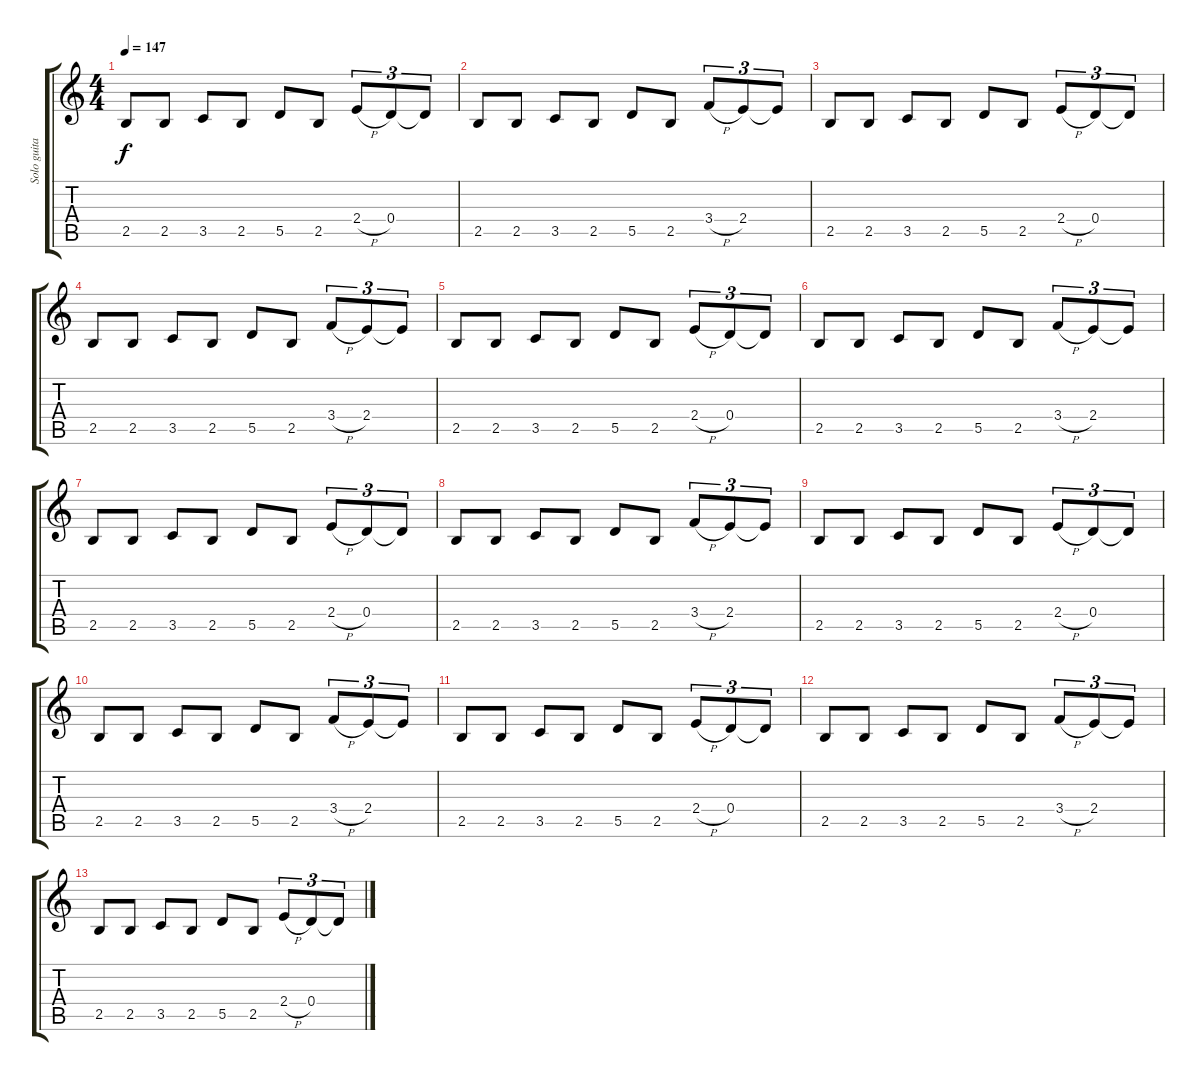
\track ("Solo guitar" "Solo guita") {instrument distortionguitar}
\staff {score tabs}
\tuning (E4 B3 G3 D3 A2 E2) {hide}
\ts (4 4)
\tempo 147
\clef g2
\ks c
2.5.8{dy f} 2.5.8 3.5.8 2.5.8 5.5.8 2.5.8 2.4{h}.8{tu (3 2)} 0.4.8{tu (3 2)} 0.4{t}.8{tu (3 2)} |
2.5.8 2.5.8 3.5.8 2.5.8 5.5.8 2.5.8 3.4{h}.8{tu (3 2)} 2.4.8{tu (3 2)} 2.4{t}.8{tu (3 2)} |
2.5.8 2.5.8 3.5.8 2.5.8 5.5.8 2.5.8 2.4{h}.8{tu (3 2)} 0.4.8{tu (3 2)} 0.4{t}.8{tu (3 2)} |
2.5.8 2.5.8 3.5.8 2.5.8 5.5.8 2.5.8 3.4{h}.8{tu (3 2)} 2.4.8{tu (3 2)} 2.4{t}.8{tu (3 2)} |
2.5.8 2.5.8 3.5.8 2.5.8 5.5.8 2.5.8 2.4{h}.8{tu (3 2)} 0.4.8{tu (3 2)} 0.4{t}.8{tu (3 2)} |
2.5.8 2.5.8 3.5.8 2.5.8 5.5.8 2.5.8 3.4{h}.8{tu (3 2)} 2.4.8{tu (3 2)} 2.4{t}.8{tu (3 2)} |
2.5.8 2.5.8 3.5.8 2.5.8 5.5.8 2.5.8 2.4{h}.8{tu (3 2)} 0.4.8{tu (3 2)} 0.4{t}.8{tu (3 2)} |
2.5.8 2.5.8 3.5.8 2.5.8 5.5.8 2.5.8 3.4{h}.8{tu (3 2)} 2.4.8{tu (3 2)} 2.4{t}.8{tu (3 2)} |
2.5.8 2.5.8 3.5.8 2.5.8 5.5.8 2.5.8 2.4{h}.8{tu (3 2)} 0.4.8{tu (3 2)} 0.4{t}.8{tu (3 2)} |
2.5.8 2.5.8 3.5.8 2.5.8 5.5.8 2.5.8 3.4{h}.8{tu (3 2)} 2.4.8{tu (3 2)} 2.4{t}.8{tu (3 2)} |
2.5.8 2.5.8 3.5.8 2.5.8 5.5.8 2.5.8 2.4{h}.8{tu (3 2)} 0.4.8{tu (3 2)} 0.4{t}.8{tu (3 2)} |
2.5.8 2.5.8 3.5.8 2.5.8 5.5.8 2.5.8 3.4{h}.8{tu (3 2)} 2.4.8{tu (3 2)} 2.4{t}.8{tu (3 2)} |
2.5.8 2.5.8 3.5.8 2.5.8 5.5.8 2.5.8 2.4{h}.8{tu (3 2)} 0.4.8{tu (3 2)} 0.4{t}.8{tu (3 2)}
